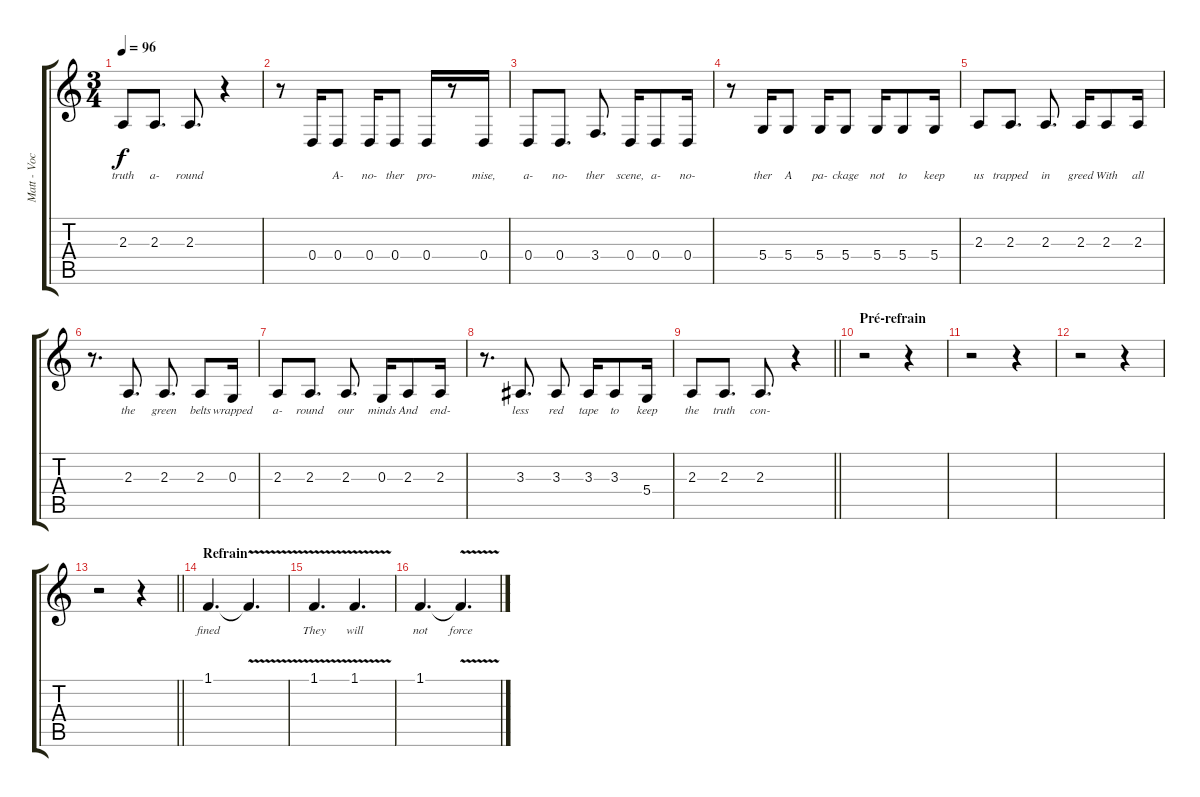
\track ("Matt - Vocals" "Matt - Voc") {instrument violin}
\staff {score tabs}
\tuning (E4 B3 G3 D3 A2 E2) {hide}
\ts (3 4)
\tempo 96
\clef g2
\ks c
2.3.8{lyrics (0 "truth") lyrics (1 "") lyrics (2 "") lyrics (3 "") lyrics (4 "") dy f} 2.3.8{d lyrics (0 "a-") lyrics (1 "") lyrics (2 "") lyrics (3 "") lyrics (4 "")} 2.3.8{d lyrics (0 "round") lyrics (1 "") lyrics (2 "") lyrics (3 "") lyrics (4 "")} r.4 |
r.8 0.4.16{lyrics (0 "") lyrics (1 "") lyrics (2 "") lyrics (3 "") lyrics (4 "")} 0.4.8{lyrics (0 "A-") lyrics (1 "") lyrics (2 "") lyrics (3 "") lyrics (4 "")} 0.4.16{lyrics (0 "no-") lyrics (1 "") lyrics (2 "") lyrics (3 "") lyrics (4 "")} 0.4.8{lyrics (0 "ther") lyrics (1 "") lyrics (2 "") lyrics (3 "") lyrics (4 "")} 0.4.16{lyrics (0 "pro-") lyrics (1 "") lyrics (2 "") lyrics (3 "") lyrics (4 "")} r.8 0.4.16{lyrics (0 "mise,") lyrics (1 "") lyrics (2 "") lyrics (3 "") lyrics (4 "")} |
0.4.8{lyrics (0 "a-") lyrics (1 "") lyrics (2 "") lyrics (3 "") lyrics (4 "")} 0.4.8{d lyrics (0 "no-") lyrics (1 "") lyrics (2 "") lyrics (3 "") lyrics (4 "")} 3.4.8{d lyrics (0 "ther") lyrics (1 "") lyrics (2 "") lyrics (3 "") lyrics (4 "")} 0.4.16{lyrics (0 "scene,") lyrics (1 "") lyrics (2 "") lyrics (3 "") lyrics (4 "")} 0.4.8{lyrics (0 "a-") lyrics (1 "") lyrics (2 "") lyrics (3 "") lyrics (4 "")} 0.4.16{lyrics (0 "no-") lyrics (1 "") lyrics (2 "") lyrics (3 "") lyrics (4 "")} |
r.8 5.4.16{lyrics (0 "ther") lyrics (1 "") lyrics (2 "") lyrics (3 "") lyrics (4 "")} 5.4.8{lyrics (0 "A") lyrics (1 "") lyrics (2 "") lyrics (3 "") lyrics (4 "")} 5.4.16{lyrics (0 "pa-") lyrics (1 "") lyrics (2 "") lyrics (3 "") lyrics (4 "")} 5.4.8{lyrics (0 "ckage") lyrics (1 "") lyrics (2 "") lyrics (3 "") lyrics (4 "")} 5.4.16{lyrics (0 "not") lyrics (1 "") lyrics (2 "") lyrics (3 "") lyrics (4 "")} 5.4.8{lyrics (0 "to") lyrics (1 "") lyrics (2 "") lyrics (3 "") lyrics (4 "")} 5.4.16{lyrics (0 "keep") lyrics (1 "") lyrics (2 "") lyrics (3 "") lyrics (4 "")} |
2.3.8{lyrics (0 "us") lyrics (1 "") lyrics (2 "") lyrics (3 "") lyrics (4 "")} 2.3.8{d lyrics (0 "trapped") lyrics (1 "") lyrics (2 "") lyrics (3 "") lyrics (4 "")} 2.3.8{d lyrics (0 "in") lyrics (1 "") lyrics (2 "") lyrics (3 "") lyrics (4 "")} 2.3.16{lyrics (0 "greed") lyrics (1 "") lyrics (2 "") lyrics (3 "") lyrics (4 "")} 2.3.8{lyrics (0 "With") lyrics (1 "") lyrics (2 "") lyrics (3 "") lyrics (4 "")} 2.3.16{lyrics (0 "all") lyrics (1 "") lyrics (2 "") lyrics (3 "") lyrics (4 "")} |
r.8{d} 2.3.8{d lyrics (0 "the") lyrics (1 "") lyrics (2 "") lyrics (3 "") lyrics (4 "")} 2.3.8{d lyrics (0 "green") lyrics (1 "") lyrics (2 "") lyrics (3 "") lyrics (4 "")} 2.3.8{lyrics (0 "belts") lyrics (1 "") lyrics (2 "") lyrics (3 "") lyrics (4 "")} 0.3.16{lyrics (0 "wrapped") lyrics (1 "") lyrics (2 "") lyrics (3 "") lyrics (4 "")} |
2.3.8{lyrics (0 "a-") lyrics (1 "") lyrics (2 "") lyrics (3 "") lyrics (4 "")} 2.3.8{d lyrics (0 "round") lyrics (1 "") lyrics (2 "") lyrics (3 "") lyrics (4 "")} 2.3.8{d lyrics (0 "our") lyrics (1 "") lyrics (2 "") lyrics (3 "") lyrics (4 "")} 0.3.16{lyrics (0 "minds") lyrics (1 "") lyrics (2 "") lyrics (3 "") lyrics (4 "")} 2.3.8{lyrics (0 "And") lyrics (1 "") lyrics (2 "") lyrics (3 "") lyrics (4 "")} 2.3.16{lyrics (0 "end-") lyrics (1 "") lyrics (2 "") lyrics (3 "") lyrics (4 "")} |
r.8{d} 3.3.8{d lyrics (0 "less") lyrics (1 "") lyrics (2 "") lyrics (3 "") lyrics (4 "")} 3.3.8{lyrics (0 "red") lyrics (1 "") lyrics (2 "") lyrics (3 "") lyrics (4 "")} 3.3.16{lyrics (0 "tape") lyrics (1 "") lyrics (2 "") lyrics (3 "") lyrics (4 "")} 3.3.8{lyrics (0 "to") lyrics (1 "") lyrics (2 "") lyrics (3 "") lyrics (4 "")} 5.4.16{lyrics (0 "keep") lyrics (1 "") lyrics (2 "") lyrics (3 "") lyrics (4 "")} |
\barLineRight lightlight
2.3.8{lyrics (0 "the") lyrics (1 "") lyrics (2 "") lyrics (3 "") lyrics (4 "")} 2.3.8{d lyrics (0 "truth") lyrics (1 "") lyrics (2 "") lyrics (3 "") lyrics (4 "")} 2.3.8{d lyrics (0 "con-") lyrics (1 "") lyrics (2 "") lyrics (3 "") lyrics (4 "")} r.4 |
\section ("" "Pré-refrain")
r.2 r.4 |
r.2 r.4 |
r.2 r.4 |
\barLineRight lightlight
r.2 r.4 |
\section ("" "Refrain")
1.1.4{d lyrics (0 "fined") lyrics (1 "") lyrics (2 "") lyrics (3 "") lyrics (4 "")} 1.1{v t}.4{d lyrics (0 "") lyrics (1 "") lyrics (2 "") lyrics (3 "") lyrics (4 "")} |
1.1{v}.4{d lyrics (0 "They") lyrics (1 "") lyrics (2 "") lyrics (3 "") lyrics (4 "")} 1.1{v}.4{d lyrics (0 "will") lyrics (1 "") lyrics (2 "") lyrics (3 "") lyrics (4 "")} |
1.1.4{d lyrics (0 "not") lyrics (1 "") lyrics (2 "") lyrics (3 "") lyrics (4 "")} 1.1{v t}.4{d lyrics (0 "force") lyrics (1 "") lyrics (2 "") lyrics (3 "") lyrics (4 "")}
